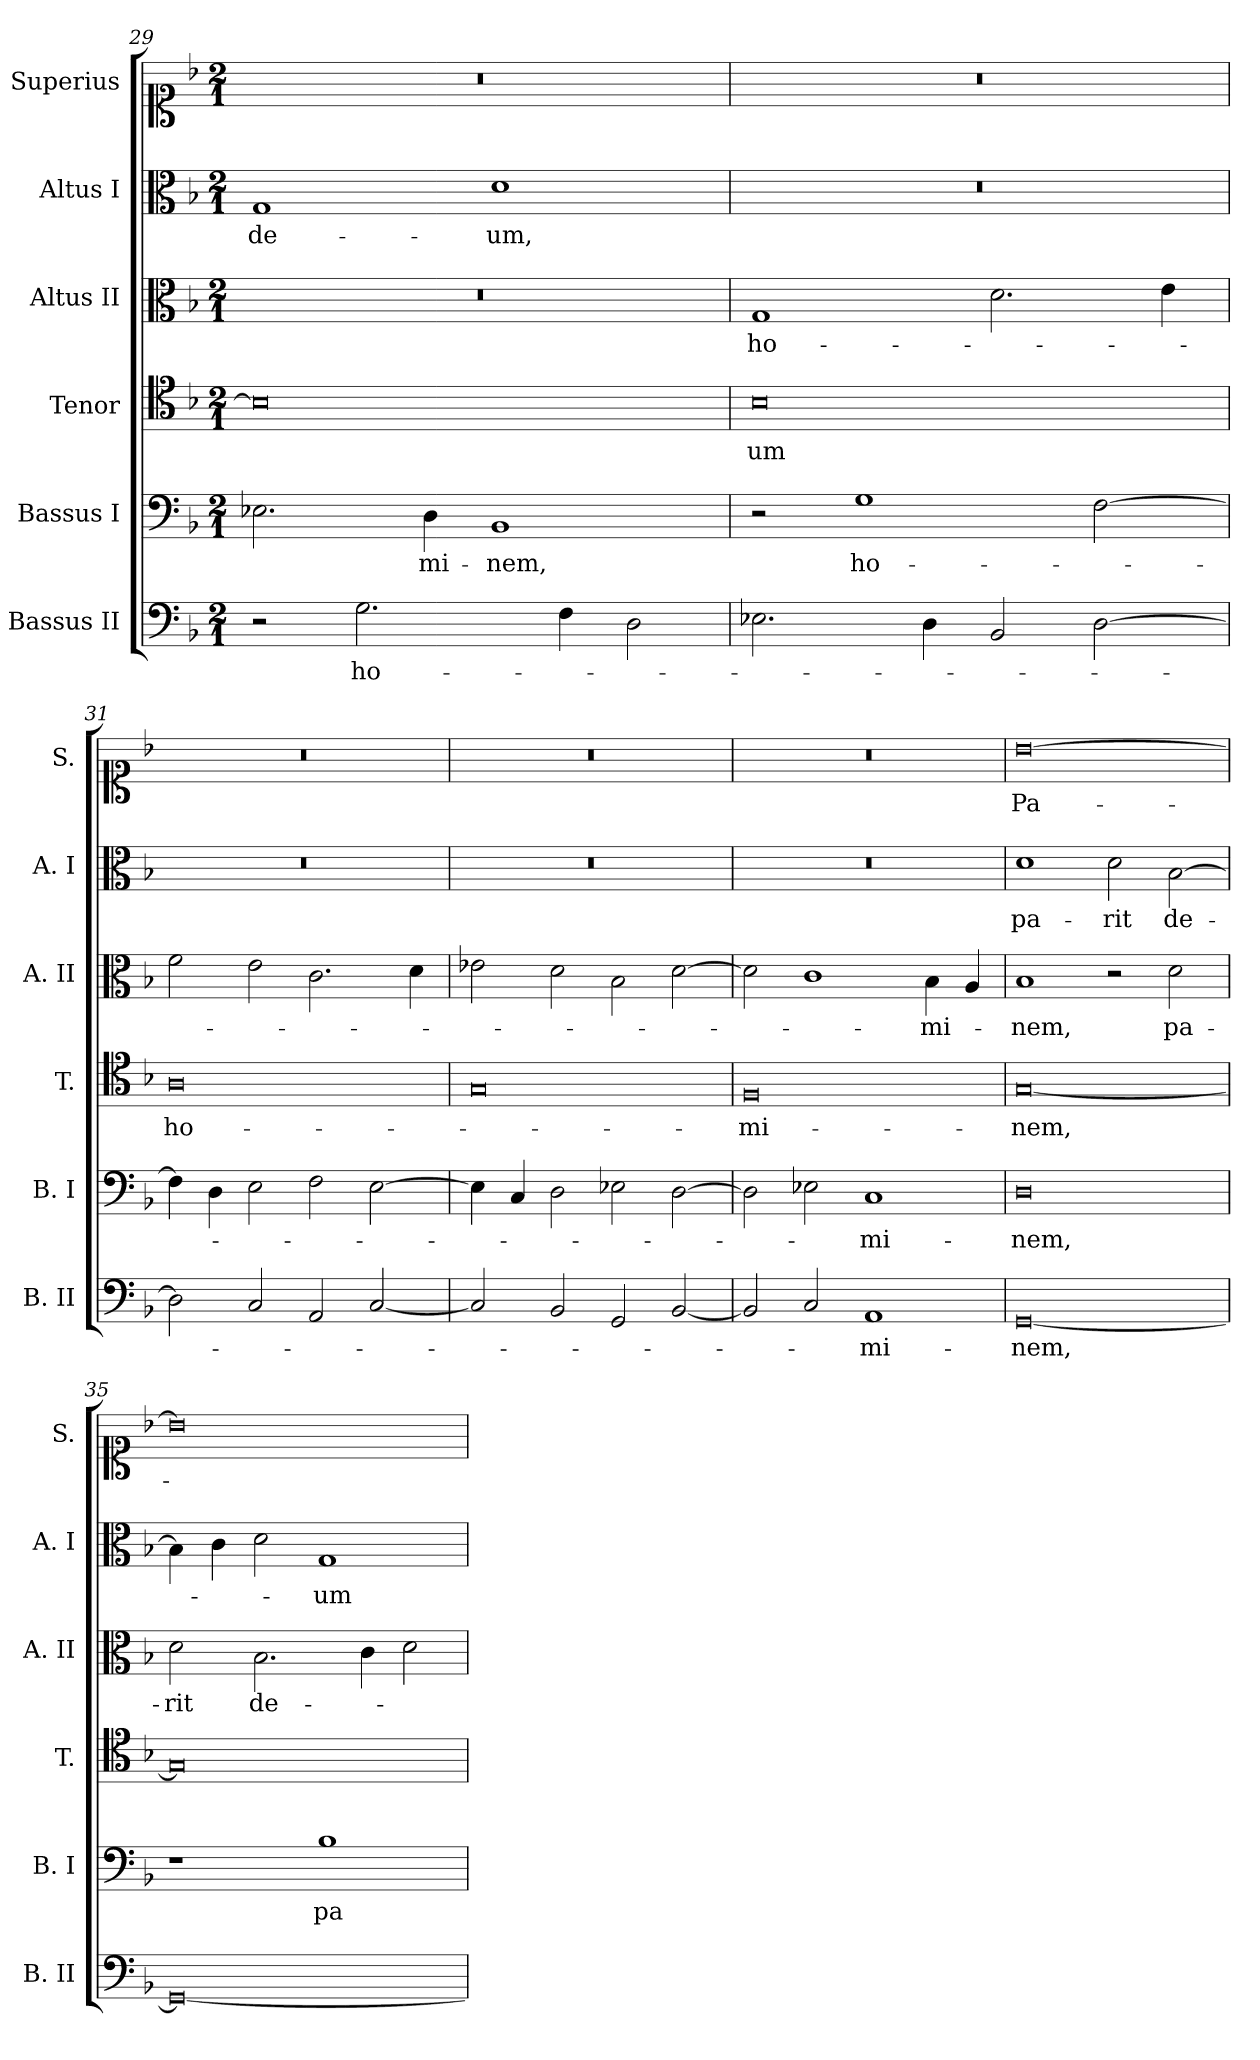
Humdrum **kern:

**kern	**text	**kern	**text	**kern	**text	**kern	**text	**kern	**text	**kern	**text
*part6	*part6	*part5	*part5	*part4	*part4	*part3	*part3	*part2	*part2	*part1	*part1
*staff6	*staff6	*staff5	*staff5	*staff4	*staff4	*staff3	*staff3	*staff2	*staff2	*staff1	*staff1
*I"Bassus II	*	*I"Bassus I	*	*I"Tenor	*	*I"Altus II	*	*I"Altus I	*	*I"Superius	*
*I'B. II	*	*I'B.  I	*	*I'T.	*	*I'A. II	*	*I'A. I	*	*I'S.	*
*clefF4	*	*clefF4	*	*clefC4	*	*clefC3	*	*clefC3	*	*clefC1	*
*k[b-]	*	*k[b-]	*	*k[b-]	*	*k[b-]	*	*k[b-]	*	*k[b-]	*
*F:	*	*F:	*	*F:	*	*F:	*	*F:	*	*F:	*
*M2/1	*	*M2/1	*	*M2/1	*	*M2/1	*	*M2/1	*	*M2/1	*
=29	=29	=29	=29	=29	=29	=29	=29	=29	=29	=29	=29
!	!	!	!	!	!	!	!	!	!LO:LY:b	!	!
2r	.	2.E-i\	.	0B-]	.	0r	.	1G	de-	0r	.
!	!LO:LY:b	!	!	!	!	!	!	!	!	!	!
2.G\	ho-	.	.	.	.	.	.	.	.	.	.
!	!	!	!LO:LY:b	!	!	!	!	!	!	!	!
.	.	4D\	-mi-	.	.	.	.	.	.	.	.
!	!	!	!LO:LY:b	!	!	!	!	!	!LO:LY:b	!	!
.	.	1BB-	-nem,	.	.	.	.	1d	-um,	.	.
4F\	.	.	.	.	.	.	.	.	.	.	.
2D\	.	.	.	.	.	.	.	.	.	.	.
=30	=30	=30	=30	=30	=30	=30	=30	=30	=30	=30	=30
!	!	!	!	!	!LO:LY:b	!	!LO:LY:b	!	!	!	!
2.E-i\	.	2r	.	0B-	-um	1G	ho-	0r	.	0r	.
!	!	!	!LO:LY:b	!	!	!	!	!	!	!	!
.	.	1G	ho-	.	.	.	.	.	.	.	.
4D\	.	.	.	.	.	.	.	.	.	.	.
2BB-/	.	.	.	.	.	2.d\	.	.	.	.	.
[2D\	.	[2F\	.	.	.	.	.	.	.	.	.
.	.	.	.	.	.	4e\	.	.	.	.	.
!!LO:LB:g=z
=31	=31	=31	=31	=31	=31	=31	=31	=31	=31	=31	=31
!	!	!	!	!	!LO:LY:b	!	!	!	!	!	!
2D\]	.	4F\]	.	0A	ho-	2f\	.	0r	.	0r	.
.	.	4D\	.	.	.	.	.	.	.	.	.
2C/	.	2E\	.	.	.	2e\	.	.	.	.	.
2AA/	.	2F\	.	.	.	2.c\	.	.	.	.	.
[2C/	.	[2E\	.	.	.	.	.	.	.	.	.
.	.	.	.	.	.	4d\	.	.	.	.	.
=32	=32	=32	=32	=32	=32	=32	=32	=32	=32	=32	=32
2C/]	.	4E\]	.	0G	.	2e-i\	.	0r	.	0r	.
.	.	4C/	.	.	.	.	.	.	.	.	.
2BB-/	.	2D\	.	.	.	2d\	.	.	.	.	.
2GG/	.	2E-i\	.	.	.	2B-\	.	.	.	.	.
[2BB-/	.	[2D\	.	.	.	[2d\	.	.	.	.	.
=33	=33	=33	=33	=33	=33	=33	=33	=33	=33	=33	=33
!	!	!	!	!	!LO:LY:b	!	!	!	!	!	!
2BB-/]	.	2D\]	.	0F	-mi-	2d\]	.	0r	.	0r	.
2C/	.	2E-i\	.	.	.	1c	.	.	.	.	.
!	!LO:LY:b	!	!LO:LY:b	!	!	!	!	!	!	!	!
1AA	-mi-	1C	-mi-	.	.	.	.	.	.	.	.
!	!	!	!	!	!	!	!LO:LY:b	!	!	!	!
.	.	.	.	.	.	4B-\	-mi-	.	.	.	.
.	.	.	.	.	.	4A/	.	.	.	.	.
=34	=34	=34	=34	=34	=34	=34	=34	=34	=34	=34	=34
!	!LO:LY:b	!	!LO:LY:b	!	!LO:LY:b	!	!LO:LY:b	!	!LO:LY:b	!	!LO:LY:b
[0GG	-nem,	0D	-nem,	[0G	-nem,	1B-	-nem,	1d	pa-	[0b-	Pa-
!	!	!	!	!	!	!	!	!	!LO:LY:b	!	!
.	.	.	.	.	.	2r	.	2d\	-rit	.	.
!	!	!	!	!	!	!	!LO:LY:b	!	!LO:LY:b	!	!
.	.	.	.	.	.	2d\	pa-	[2B-\	de-	.	.
=35	=35	=35	=35	=35	=35	=35	=35	=35	=35	=35	=35
!	!	!	!	!	!	!	!LO:LY:b	!	!	!	!
0GG_	.	1r	.	0G]	.	2d\	-rit	4B-\]	.	0b-]	.
.	.	.	.	.	.	.	.	4c\	.	.	.
!	!	!	!	!	!	!	!LO:LY:b	!	!	!	!
.	.	.	.	.	.	2.B-\	de-	2d\	.	.	.
!	!	!	!LO:LY:b	!	!	!	!	!	!LO:LY:b	!	!
.	.	1B-	pa-	.	.	.	.	1G	-um	.	.
.	.	.	.	.	.	4c\	.	.	.	.	.
.	.	.	.	.	.	2d\	.	.	.	.	.
=	=	=	=	=	=	=	=	=	=	=	=
*-	*-	*-	*-	*-	*-	*-	*-	*-	*-	*-	*-
